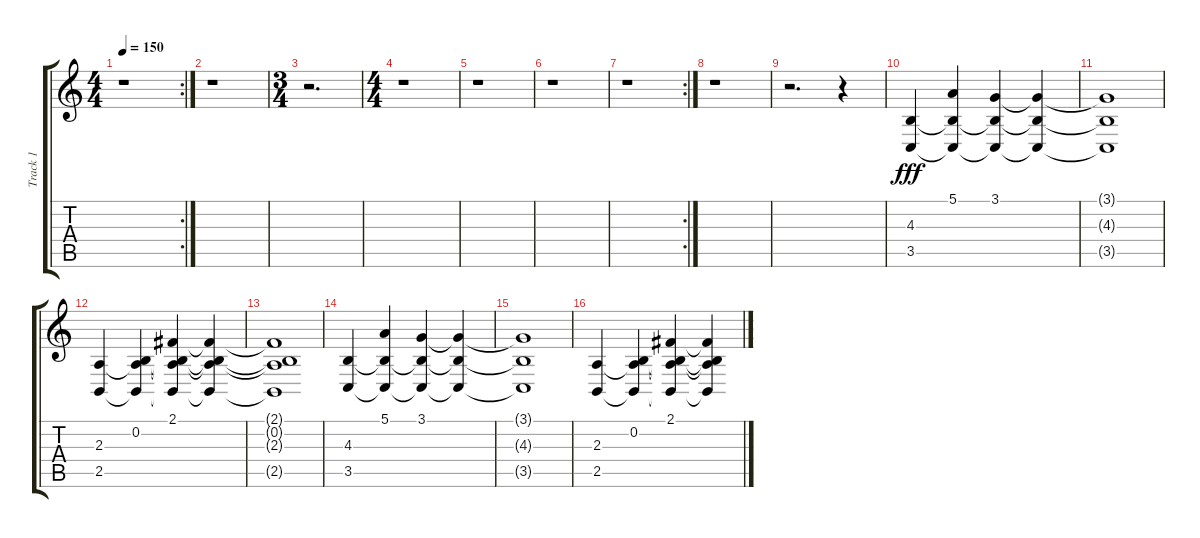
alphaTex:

\track ("Track 1" "Track 1") {instrument electricpiano1}
\staff {score tabs}
\tuning (E4 B3 G3 D3 A2 D2) {hide}
\rc 2
\ts (4 4)
\tempo 150
\clef g2
\ks c
r.1{dy fff} |
r.1 |
\ts (3 4)
r.2{d} |
\ts (4 4)
r.1 |
r.1 |
r.1 |
\rc 2
r.1 |
r.1 |
r.2{d} r.4 |
(4.3 3.5).4 (5.1 4.3{t} 3.5{t}).4 (3.1 4.3{t} 3.5{t}).4 (3.1{t} 4.3{t} 3.5{t}).4 |
(3.1{t} 4.3{t} 3.5{t}).1 |
(2.3 2.5).4 (0.2 2.3{t} 2.5{t}).4 (2.1 0.2{t} 2.3{t} 2.5{t}).4 (2.1{t} 0.2{t} 2.3{t} 2.5{t}).4 |
(2.1{t} 0.2{t} 2.3{t} 2.5{t}).1 |
(4.3 3.5).4 (5.1 4.3{t} 3.5{t}).4 (3.1 4.3{t} 3.5{t}).4 (3.1{t} 4.3{t} 3.5{t}).4 |
(3.1{t} 4.3{t} 3.5{t}).1 |
(2.3 2.5).4 (0.2 2.3{t} 2.5{t}).4 (2.1 0.2{t} 2.3{t} 2.5{t}).4 (2.1{t} 0.2{t} 2.3{t} 2.5{t}).4
